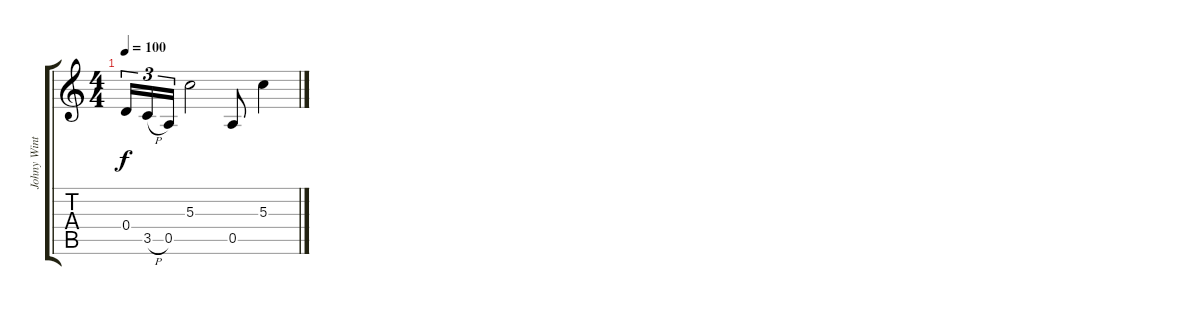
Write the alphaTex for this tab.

\track ("Johny Winters" "Johny Wint") {instrument electricguitarmuted}
\staff {score tabs}
\tuning (E4 B3 G3 D3 A2 E2) {hide}
\ts (4 4)
\tempo 100
\clef g2
\ks c
0.4.16{tu (3 2) dy f} 3.5{h}.16{tu (3 2)} 0.5.16{tu (3 2)} 5.3.2 0.5.8 5.3.4
